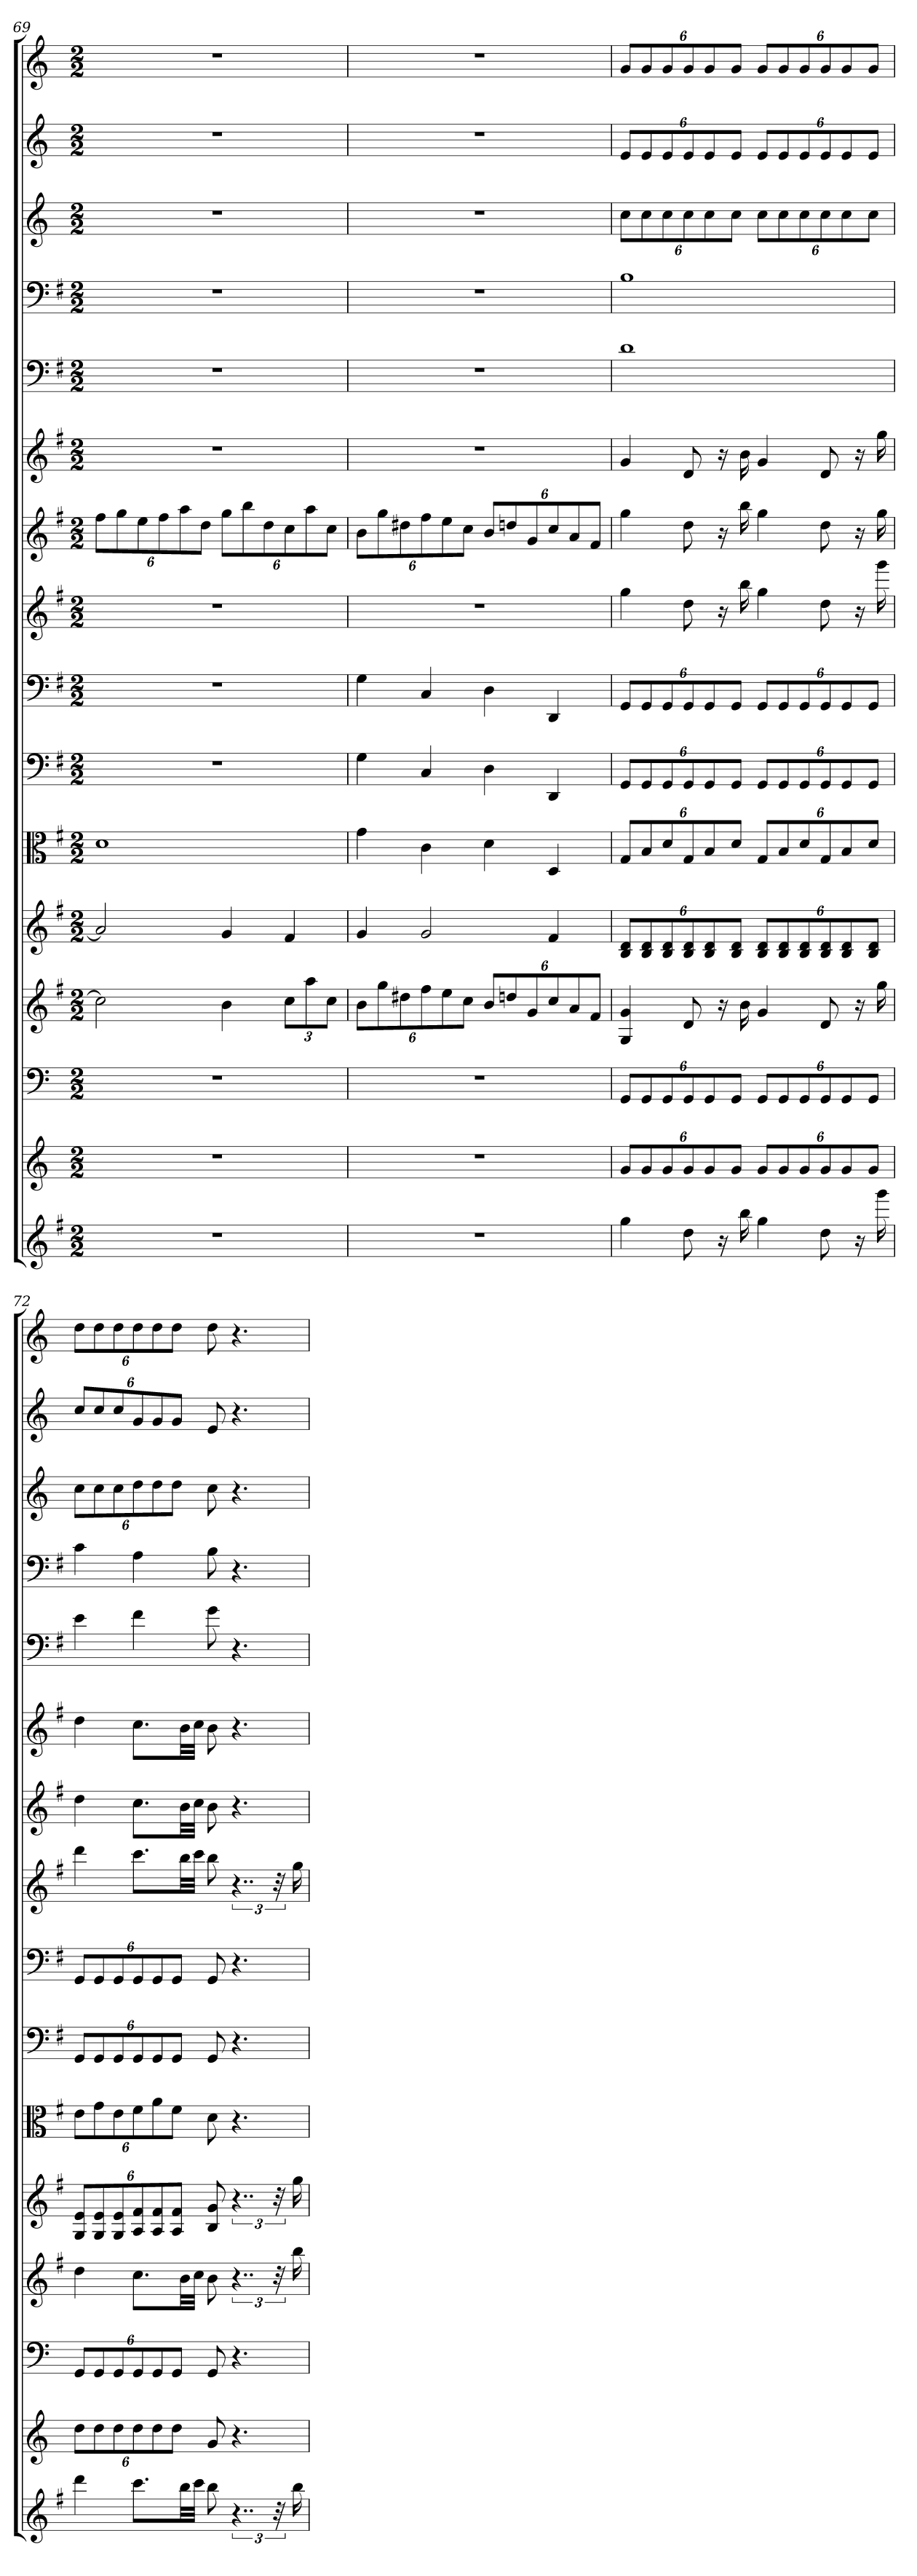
**kern	**kern	**kern	**kern	**kern	**kern	**kern	**kern	**kern	**kern	**kern	**kern	**kern	**kern	**kern	**kern
*part16	*part15	*part14	*part13	*part12	*part11	*part10	*part9	*part8	*part7	*part6	*part5	*part4	*part3	*part2	*part1
*staff16	*staff15	*staff14	*staff13	*staff12	*staff11	*staff10	*staff9	*staff8	*staff7	*staff6	*staff5	*staff4	*staff3	*staff2	*staff1
*	*	*clefF4	*	*	*clefC3	*clefF4	*clefF4	*	*	*	*clefF4	*clefF4	*	*	*
*k[f#]	*k[]	*k[]	*k[f#]	*k[f#]	*k[f#]	*k[f#]	*k[f#]	*k[f#]	*k[f#]	*k[f#]	*k[f#]	*k[f#]	*k[]	*k[]	*k[]
*M2/2	*M2/2	*M2/2	*M2/2	*M2/2	*M2/2	*M2/2	*M2/2	*M2/2	*M2/2	*M2/2	*M2/2	*M2/2	*M2/2	*M2/2	*M2/2
=69	=69	=69	=69	=69	=69	=69	=69	=69	=69	=69	=69	=69	=69	=69	=69
1r	1r	1r	2cc]	2a]	1d	1r	1r	1r	12ff#L	1r	1r	1r	1r	1r	1r
.	.	.	.	.	.	.	.	.	12gg	.	.	.	.	.	.
.	.	.	.	.	.	.	.	.	12ee	.	.	.	.	.	.
.	.	.	.	.	.	.	.	.	12ff#	.	.	.	.	.	.
.	.	.	.	.	.	.	.	.	12aa	.	.	.	.	.	.
.	.	.	.	.	.	.	.	.	12ddJ	.	.	.	.	.	.
.	.	.	4b	4g	.	.	.	.	12ggL	.	.	.	.	.	.
.	.	.	.	.	.	.	.	.	12bb	.	.	.	.	.	.
.	.	.	.	.	.	.	.	.	12dd	.	.	.	.	.	.
.	.	.	12ccL	4f#	.	.	.	.	12cc	.	.	.	.	.	.
.	.	.	12aa	.	.	.	.	.	12aa	.	.	.	.	.	.
.	.	.	12ccJ	.	.	.	.	.	12ccJ	.	.	.	.	.	.
=70	=70	=70	=70	=70	=70	=70	=70	=70	=70	=70	=70	=70	=70	=70	=70
1r	1r	1r	12bL	4g	4g	4G	4G	1r	12bL	1r	1r	1r	1r	1r	1r
.	.	.	12gg	.	.	.	.	.	12gg	.	.	.	.	.	.
.	.	.	12dd#X	.	.	.	.	.	12dd#X	.	.	.	.	.	.
.	.	.	12ff#	2g	4c	4C	4C	.	12ff#	.	.	.	.	.	.
.	.	.	12ee	.	.	.	.	.	12ee	.	.	.	.	.	.
.	.	.	12ccJ	.	.	.	.	.	12ccJ	.	.	.	.	.	.
.	.	.	12bL	.	4d	4D	4D	.	12bL	.	.	.	.	.	.
.	.	.	12ddn	.	.	.	.	.	12ddn	.	.	.	.	.	.
.	.	.	12g	.	.	.	.	.	12g	.	.	.	.	.	.
.	.	.	12cc	4f#	4D	4DD	4DD	.	12cc	.	.	.	.	.	.
.	.	.	12a	.	.	.	.	.	12a	.	.	.	.	.	.
.	.	.	12f#J	.	.	.	.	.	12f#J	.	.	.	.	.	.
=71	=71	=71	=71	=71	=71	=71	=71	=71	=71	=71	=71	=71	=71	=71	=71
4gg	12gL	12GG/L	4G 4g	12B 12dL	12G/L	12GG/L	12GG/L	4gg	4gg	4g	1d	1B	12ccL	12eL	12gL
.	12g	12GG/	.	12B 12d	12B/	12GG/	12GG/	.	.	.	.	.	12cc	12e	12g
.	12g	12GG/	.	12B 12d	12d/	12GG/	12GG/	.	.	.	.	.	12cc	12e	12g
8dd	12g	12GG/	8d	12B 12d	12G/	12GG/	12GG/	8dd	8dd	8d	.	.	12cc	12e	12g
.	12g	12GG/	.	12B 12d	12B/	12GG/	12GG/	.	.	.	.	.	12cc	12e	12g
16r	.	.	16r	.	.	.	.	16r	16r	16r	.	.	.	.	.
.	12gJ	12GG/J	.	12B 12dJ	12d/J	12GG/J	12GG/J	.	.	.	.	.	12ccJ	12eJ	12gJ
16bb	.	.	16b	.	.	.	.	16bb	16bb	16b	.	.	.	.	.
4gg	12gL	12GG/L	4g	12B 12dL	12G/L	12GG/L	12GG/L	4gg	4gg	4g	.	.	12ccL	12eL	12gL
.	12g	12GG/	.	12B 12d	12B/	12GG/	12GG/	.	.	.	.	.	12cc	12e	12g
.	12g	12GG/	.	12B 12d	12d/	12GG/	12GG/	.	.	.	.	.	12cc	12e	12g
8dd	12g	12GG/	8d	12B 12d	12G/	12GG/	12GG/	8dd	8dd	8d	.	.	12cc	12e	12g
.	12g	12GG/	.	12B 12d	12B/	12GG/	12GG/	.	.	.	.	.	12cc	12e	12g
16r	.	.	16r	.	.	.	.	16r	16r	16r	.	.	.	.	.
.	12gJ	12GG/J	.	12B 12dJ	12d/J	12GG/J	12GG/J	.	.	.	.	.	12ccJ	12eJ	12gJ
16ggg	.	.	16gg	.	.	.	.	16ggg	16gg	16gg	.	.	.	.	.
=72	=72	=72	=72	=72	=72	=72	=72	=72	=72	=72	=72	=72	=72	=72	=72
4ddd	12ddL	12GG/L	4dd	12G 12eL	12e\L	12GG/L	12GG/L	4ddd	4dd	4dd	4e	4c	12ccL	12ccL	12ddL
.	12dd	12GG/	.	12G 12e	12g\	12GG/	12GG/	.	.	.	.	.	12cc	12cc	12dd
.	12dd	12GG/	.	12G 12e	12e\	12GG/	12GG/	.	.	.	.	.	12cc	12cc	12dd
8.cccL	12dd	12GG/	8.ccL	12A 12f#	12f#\	12GG/	12GG/	8.cccL	8.ccL	8.ccL	4f#	4A	12dd	12g	12dd
.	12dd	12GG/	.	12A 12f#	12a\	12GG/	12GG/	.	.	.	.	.	12dd	12g	12dd
.	12ddJ	12GG/J	.	12A 12f#J	12f#\J	12GG/J	12GG/J	.	.	.	.	.	12ddJ	12gJ	12ddJ
32bbLL	.	.	32bLL	.	.	.	.	32bbLL	32bLL	32bLL	.	.	.	.	.
32cccJJJ	.	.	32ccJJJ	.	.	.	.	32cccJJJ	32ccJJJ	32ccJJJ	.	.	.	.	.
8bb	8g	8GG	8b	8B 8g	8d	8GG	8GG	8bb	8b	8b	8g	8B	8cc	8e	8dd
6..r	4.r	4.r	6..r	6..r	4.r	4.r	4.r	6..r	4.r	4.r	4.r	4.r	4.r	4.r	4.r
48r	.	.	48r	48r	.	.	.	48r	.	.	.	.	.	.	.
16bb	.	.	16bb	16gg	.	.	.	16gg	.	.	.	.	.	.	.
=	=	=	=	=	=	=	=	=	=	=	=	=	=	=	=
*-	*-	*-	*-	*-	*-	*-	*-	*-	*-	*-	*-	*-	*-	*-	*-
